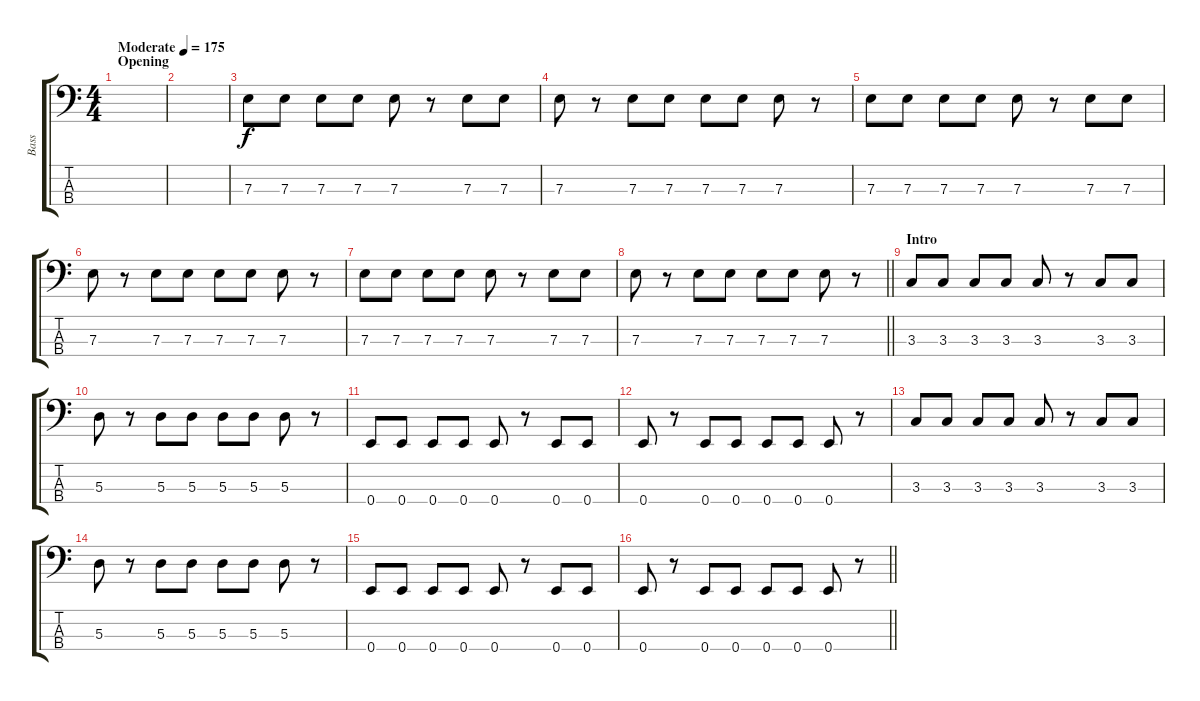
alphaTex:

\track ("Bass" "Bass") {instrument electricbassfinger}
\staff {score tabs}
\tuning (G2 D2 A1 E1) {hide}
\ts (4 4)
\section ("" "Opening")
\tempo (175 "Moderate")
\clef f4
\ks c
|
|
7.3.8 7.3.8 7.3.8 7.3.8 7.3.8 r.8 7.3.8 7.3.8 |
7.3.8 r.8 7.3.8 7.3.8 7.3.8 7.3.8 7.3.8 r.8 |
7.3.8 7.3.8 7.3.8 7.3.8 7.3.8 r.8 7.3.8 7.3.8 |
7.3.8 r.8 7.3.8 7.3.8 7.3.8 7.3.8 7.3.8 r.8 |
7.3.8 7.3.8 7.3.8 7.3.8 7.3.8 r.8 7.3.8 7.3.8 |
\barLineRight lightlight
7.3.8 r.8 7.3.8 7.3.8 7.3.8 7.3.8 7.3.8 r.8 |
\section ("" "Intro")
3.3.8 3.3.8 3.3.8 3.3.8 3.3.8 r.8 3.3.8 3.3.8 |
5.3.8 r.8 5.3.8 5.3.8 5.3.8 5.3.8 5.3.8 r.8 |
0.4.8 0.4.8 0.4.8 0.4.8 0.4.8 r.8 0.4.8 0.4.8 |
0.4.8 r.8 0.4.8 0.4.8 0.4.8 0.4.8 0.4.8 r.8 |
3.3.8 3.3.8 3.3.8 3.3.8 3.3.8 r.8 3.3.8 3.3.8 |
5.3.8 r.8 5.3.8 5.3.8 5.3.8 5.3.8 5.3.8 r.8 |
0.4.8 0.4.8 0.4.8 0.4.8 0.4.8 r.8 0.4.8 0.4.8 |
\barLineRight lightlight
0.4.8 r.8 0.4.8 0.4.8 0.4.8 0.4.8 0.4.8 r.8
